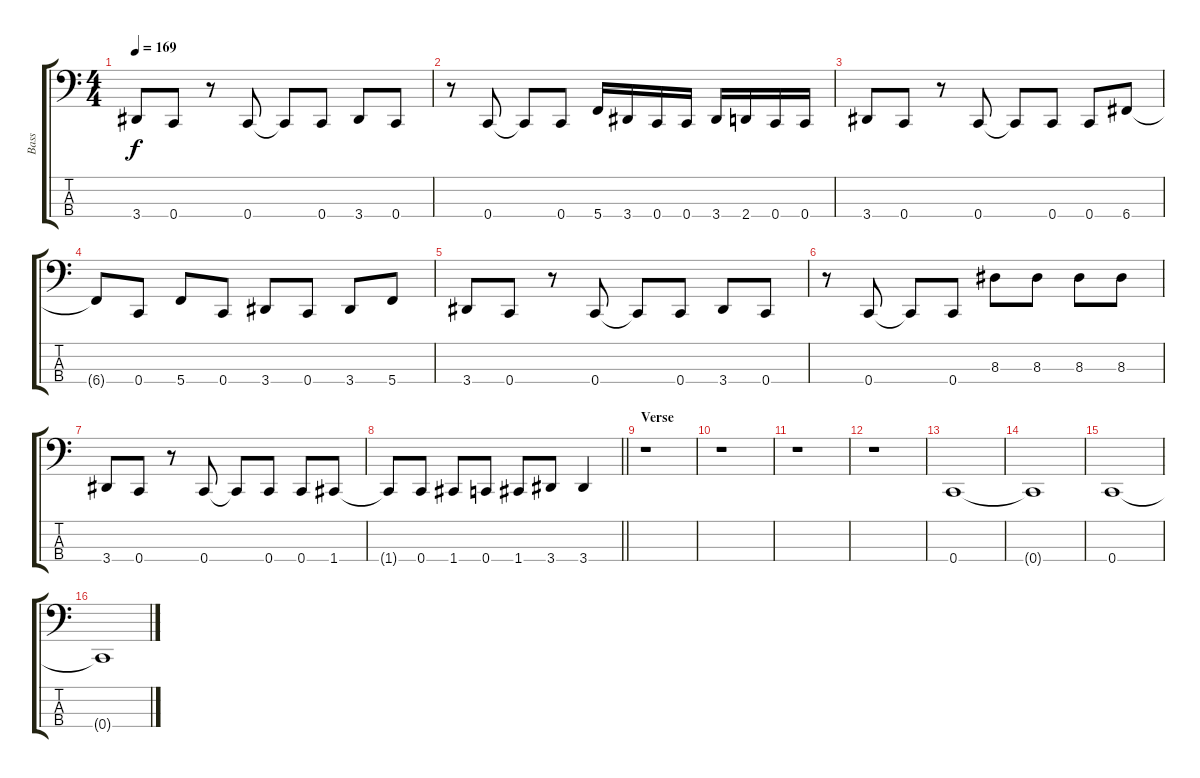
\track ("Bass" "Bass") {instrument electricbasspick}
\staff {score tabs}
\tuning (F2 C2 G1 C1) {hide}
\ts (4 4)
\tempo 169
\clef f4
\ks c
3.4.8{dy f} 0.4.8 r.8 0.4.8 0.4{t}.8 0.4.8 3.4.8 0.4.8 |
r.8 0.4.8 0.4{t}.8 0.4.8 5.4.16 3.4.16 0.4.16 0.4.16 3.4.16 2.4.16 0.4.16 0.4.16 |
3.4.8 0.4.8 r.8 0.4.8 0.4{t}.8 0.4.8 0.4.8 6.4.8 |
6.4{t}.8 0.4.8 5.4.8 0.4.8 3.4.8 0.4.8 3.4.8 5.4.8 |
3.4.8 0.4.8 r.8 0.4.8 0.4{t}.8 0.4.8 3.4.8 0.4.8 |
r.8 0.4.8 0.4{t}.8 0.4.8 8.3.8 8.3.8 8.3.8 8.3.8 |
3.4.8 0.4.8 r.8 0.4.8 0.4{t}.8 0.4.8 0.4.8 1.4.8 |
\barLineRight lightlight
1.4{t}.8 0.4.8 1.4.8 0.4.8 1.4.8 3.4.8 3.4.4 |
\section ("" "Verse")
r.1 |
r.1 |
r.1 |
r.1 |
0.4.1 |
0.4{t}.1 |
0.4.1 |
0.4{t}.1
